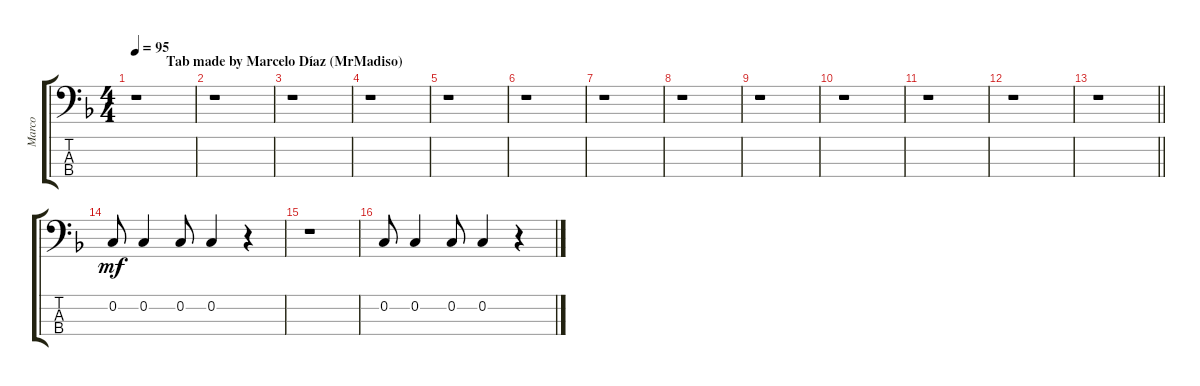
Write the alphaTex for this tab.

\track ("Marco" "Marco") {instrument electricbasspick}
\staff {score tabs}
\tuning (F2 C2 G1 C1) {hide}
\ts (4 4)
\section ("" "          Tab made by Marcelo Díaz (MrMadiso)")
\tempo 95
\clef f4
\ks f
r.1{dy mf instrument electricbasspick} |
r.1 |
r.1 |
r.1 |
r.1 |
r.1 |
r.1 |
r.1 |
r.1 |
r.1 |
r.1 |
r.1 |
\barLineRight lightlight
r.1 |
0.2.8 0.2.4 0.2.8 0.2.4 r.4 |
r.1 |
0.2.8 0.2.4 0.2.8 0.2.4 r.4
